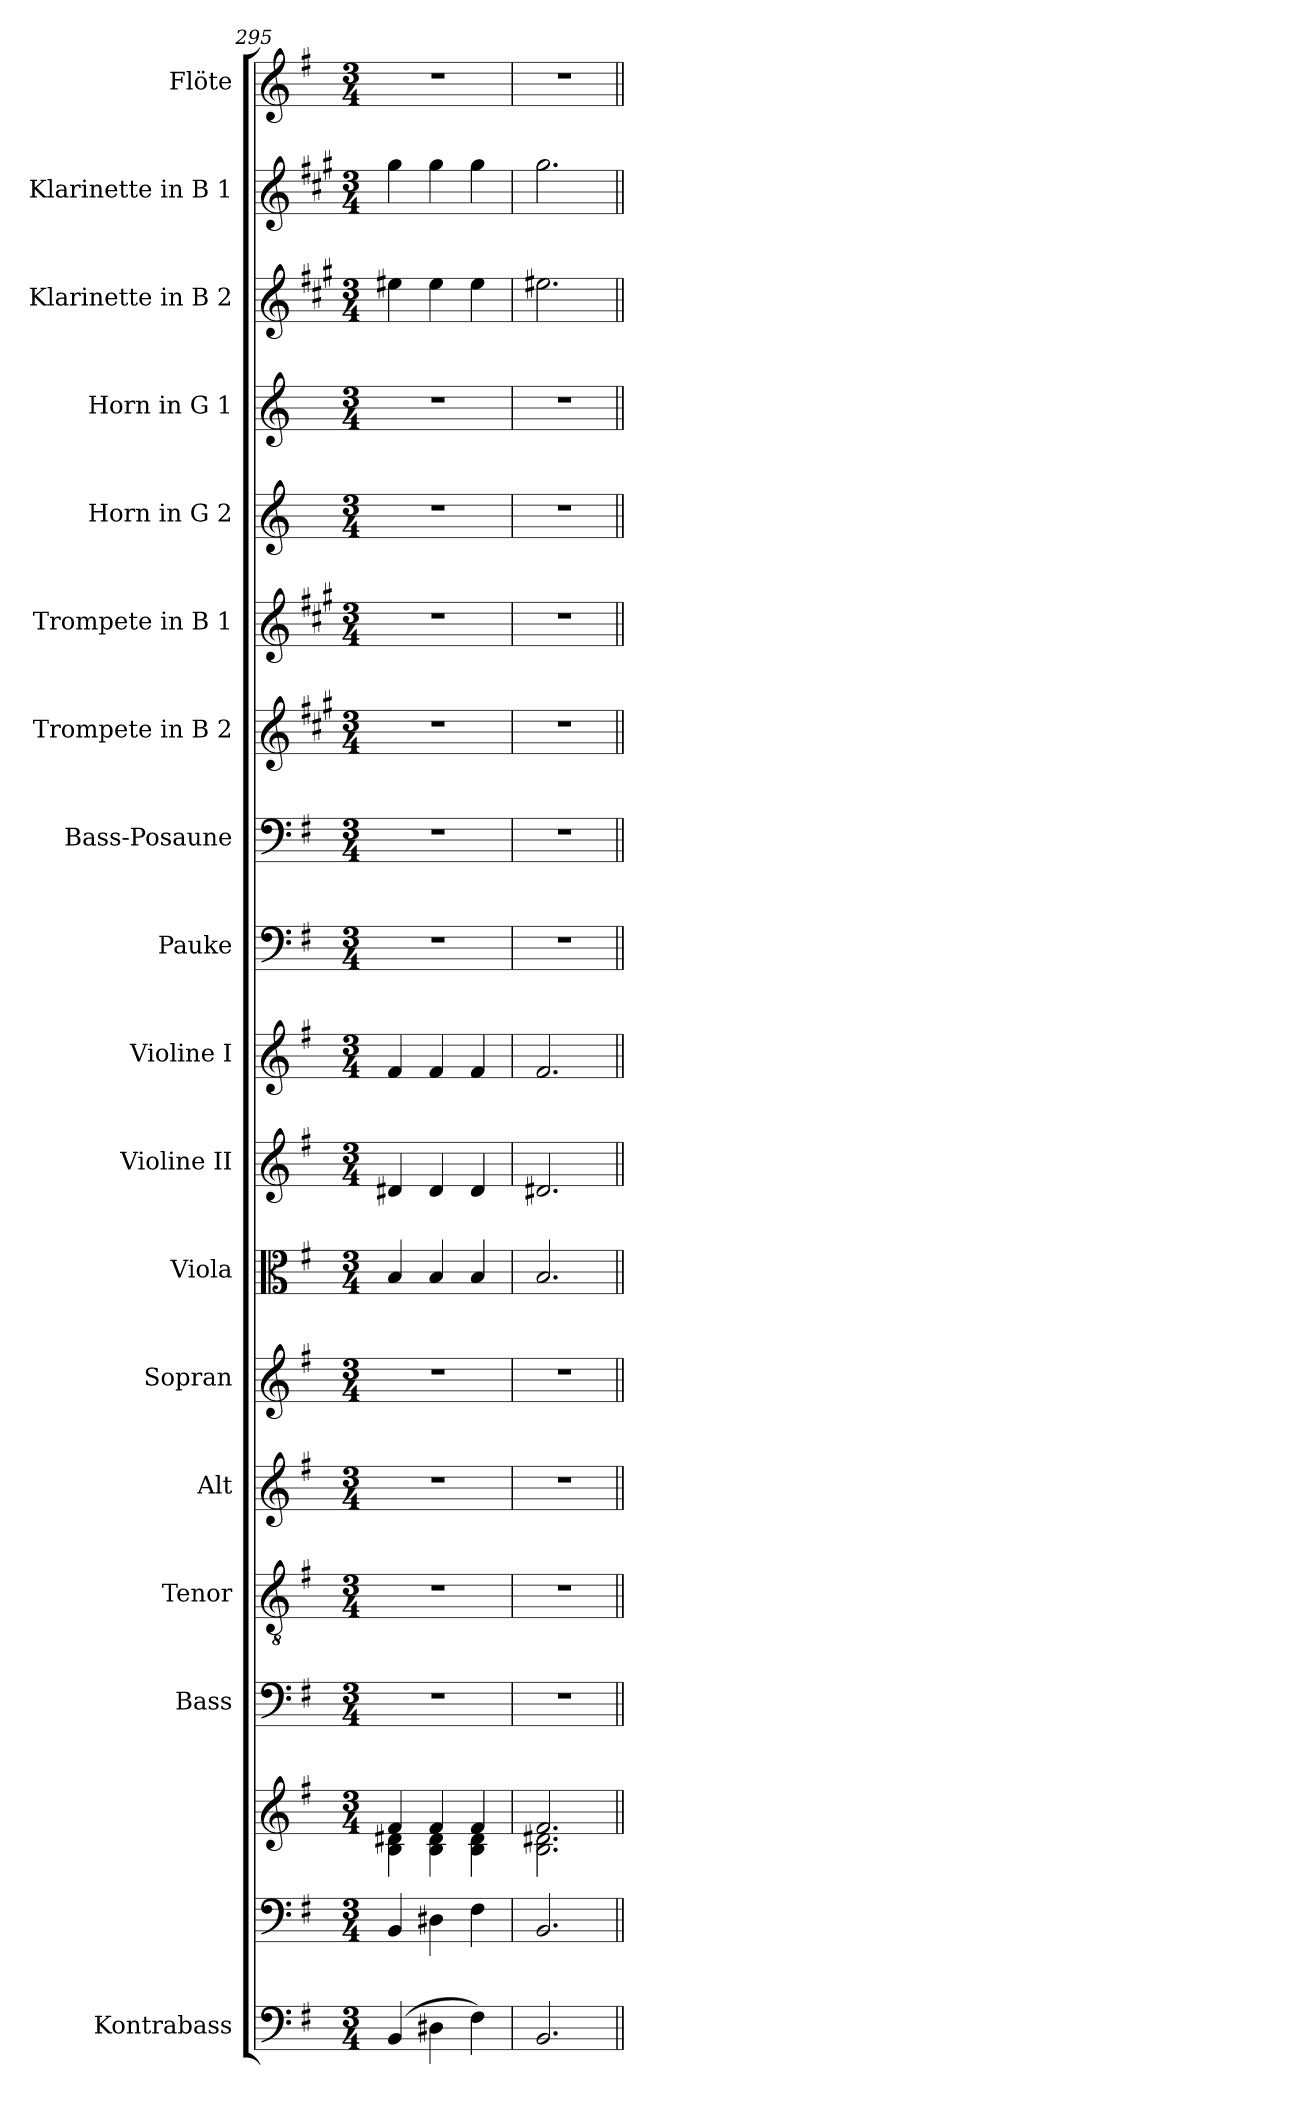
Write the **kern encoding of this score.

**kern	**kern	**kern	**kern	**kern	**kern	**kern	**kern	**kern	**kern	**kern	**kern	**kern	**kern	**kern	**kern	**kern	**kern	**kern
*part18	*part17	*part17	*part16	*part15	*part14	*part13	*part12	*part11	*part10	*part9	*part8	*part7	*part6	*part5	*part4	*part3	*part2	*part1
*staff19	*staff18	*staff17	*staff16	*staff15	*staff14	*staff13	*staff12	*staff11	*staff10	*staff9	*staff8	*staff7	*staff6	*staff5	*staff4	*staff3	*staff2	*staff1
*I"Kontrabass	*	*	*I"Bass	*I"Tenor	*I"Alt	*I"Sopran	*I"Viola	*I"Violine II	*I"Violine I	*I"Pauke	*I"Bass-Posaune	*I"Trompete in B 2	*I"Trompete in B 1	*I"Horn in G 2	*I"Horn in G 1	*I"Klarinette in B 2	*I"Klarinette in B 1	*I"Flöte
*I'Kb.	*	*	*I'B	*I'T	*I'A	*I'S	*I'Vla.	*I'Vl. II	*I'Vl. I	*I'Pk.	*I'B. Pos.	*	*	*I'Hrn. 2	*I'Hrn. 1	*	*	*I'Fl.
*clefF4	*clefF4	*clefG2	*clefF4	*clefGv2	*clefG2	*clefG2	*clefC3	*clefG2	*clefG2	*clefF4	*clefF4	*clefG2	*clefG2	*clefG2	*clefG2	*clefG2	*clefG2	*clefG2
*ITrd7c12	*	*	*	*	*	*	*	*	*	*	*	*ITrd1c2	*ITrd1c2	*ITrd3c5	*ITrd3c5	*ITrd1c2	*ITrd1c2	*
*k[f#]	*k[f#]	*k[f#]	*k[f#]	*k[f#]	*k[f#]	*k[f#]	*k[f#]	*k[f#]	*k[f#]	*k[f#]	*k[f#]	*k[f#]	*k[f#]	*k[f#]	*k[f#]	*k[f#]	*k[f#]	*k[f#]
*G:	*G:	*G:	*G:	*G:	*G:	*G:	*G:	*G:	*G:	*G:	*G:	*G:	*G:	*G:	*G:	*G:	*G:	*G:
*M3/4	*M3/4	*M3/4	*M3/4	*M3/4	*M3/4	*M3/4	*M3/4	*M3/4	*M3/4	*M3/4	*M3/4	*M3/4	*M3/4	*M3/4	*M3/4	*M3/4	*M3/4	*M3/4
=295	=295	=295	=295	=295	=295	=295	=295	=295	=295	=295	=295	=295	=295	=295	=295	=295	=295	=295
*	*	*^	*	*	*	*	*	*	*	*	*	*	*	*	*	*	*	*
(4BBB/	4BB/	4f#/	4B\ 4d#X\	2.r	2.r	2.r	2.r	4B/	4d#X/	4f#/	2.r	2.r	2.r	2.r	2.r	2.r	4dd#X\	4ff#\	2.r
4DD#X\	4D#X\	4f#/	4B\ 4d#\	.	.	.	.	4B/	4d#/	4f#/	.	.	.	.	.	.	4dd#\	4ff#\	.
4FF#\)	4F#\	4f#/	4B\ 4d#\	.	.	.	.	4B/	4d#/	4f#/	.	.	.	.	.	.	4dd#\	4ff#\	.
=296	=296	=296	=296	=296	=296	=296	=296	=296	=296	=296	=296	=296	=296	=296	=296	=296	=296	=296	=296
2.BBB/	2.BB/	2.f#/	2.B\ 2.d#X\	2.r	2.r	2.r	2.r	2.B/	2.d#X/	2.f#/	2.r	2.r	2.r	2.r	2.r	2.r	2.dd#X\	2.ff#\	2.r
*	*	*v	*v	*	*	*	*	*	*	*	*	*	*	*	*	*	*	*	*
=||	=||	=||	=||	=||	=||	=||	=||	=||	=||	=||	=||	=||	=||	=||	=||	=||	=||	=||
*-	*-	*-	*-	*-	*-	*-	*-	*-	*-	*-	*-	*-	*-	*-	*-	*-	*-	*-
